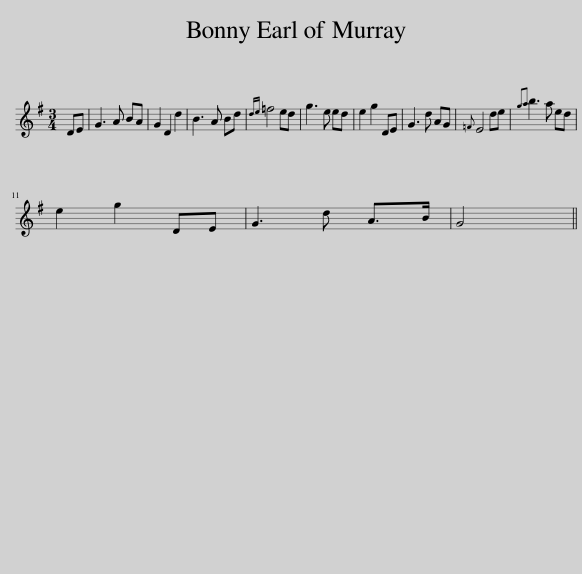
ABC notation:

X:1
L:1/8
M:3/4
I:linebreak $
K:G
V:1 treble
V:1
 DE | G3 A BA | G2 D2 d2 | B3 A Bd |{de} =f4 ed | %5
 g3 e ed | e2 g2 DE | G3 d AG |{=F} E4 de |{ga} b3 a ed |$ %10
 e2 g2 DE | G3 d A>B | G4 || %13
